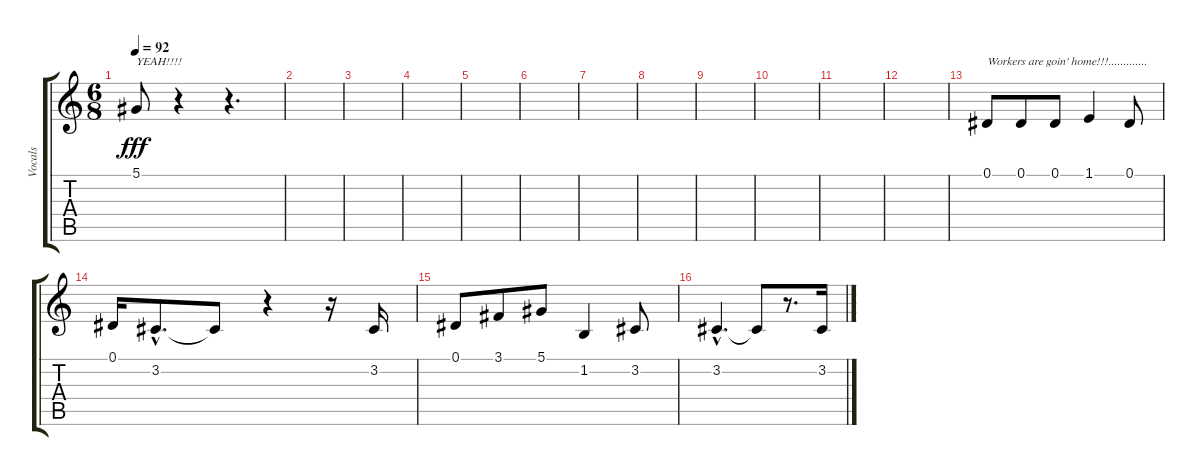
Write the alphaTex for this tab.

\track ("Vocals" "Vocals") {instrument lead2sawtooth}
\staff {score tabs}
\tuning (Eb4 Bb3 Gb3 Db3 Ab2 Eb2) {hide}
\ts (6 8)
\tempo 92
\clef g2
\ks c
5.1.8{txt "YEAH!!!!" dy fff} r.4 r.4{d} |
|
|
|
|
|
|
|
|
|
|
|
0.1.8{txt "Workers are goin' home!!!............."} 0.1.8 0.1.8 1.1.4 0.1.8 |
0.1.16 3.2{hac}.8{d} 3.2{t}.8 r.4 r.16 3.2.16 |
0.1.8 3.1.8 5.1.8 1.2.4 3.2.8 |
3.2{hac}.4{d} 3.2{t}.8 r.8{d} 3.2.16
